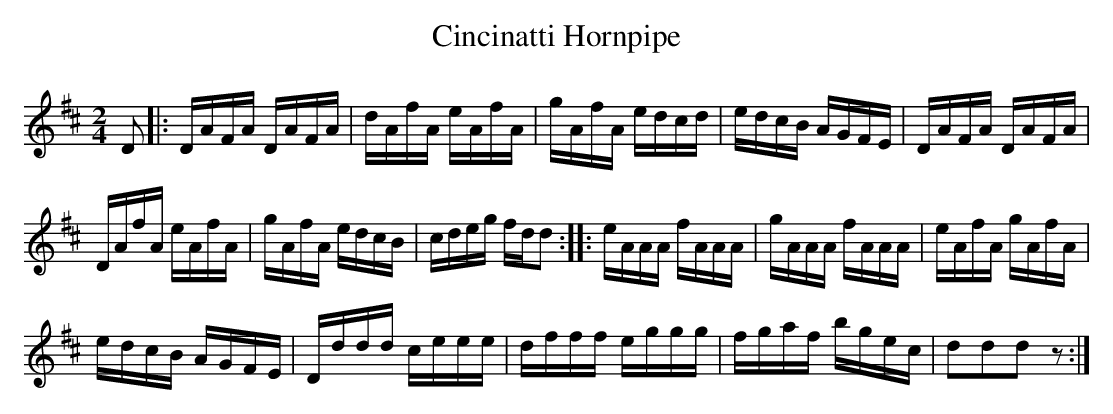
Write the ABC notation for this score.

X:1
T:Cincinatti Hornpipe
M:2/4
L:1/16
K:D
D2|:DAFA DAFA|dAfA eAfA|gAfA edcd|edcB AGFE|DAFA DAFA|
DAfA eAfA|gAfA edcB|cdeg fdd2::eAAA fAAA|gAAA fAAA|eAfA gAfA|
edcB AGFE|Dddd ceee|dfff eggg|fgaf bgec|d2d2d2z2:|
